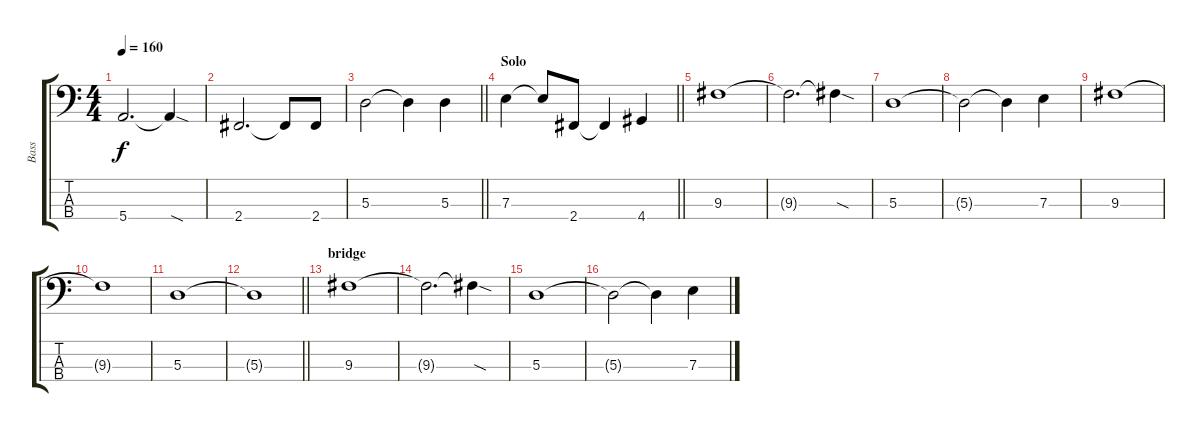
\track ("Bass" "Bass") {instrument electricbassfinger}
\staff {score tabs}
\tuning (G2 D2 A1 E1) {hide}
\ts (4 4)
\tempo 160
\clef f4
\ks c
5.4.2{d dy f} 5.4{sod t}.4 |
2.4.2{d} 2.4{t}.8 2.4.8 |
\barLineRight lightlight
5.3.2 5.3{t}.4 5.3.4 |
\section ("" "Solo")
\barLineRight lightlight
7.3.4 7.3{t}.8 2.4.8 2.4{t}.4 4.4.4 |
9.3.1 |
9.3{t}.2{d} 9.3{sod t}.4 |
5.3.1 |
5.3{t}.2 5.3{t}.4 7.3.4 |
9.3.1 |
9.3{t}.1 |
5.3.1 |
\barLineRight lightlight
5.3{t}.1 |
\section ("" "bridge")
9.3.1 |
9.3{t}.2{d} 9.3{sod t}.4 |
5.3.1 |
5.3{t}.2 5.3{t}.4 7.3.4
